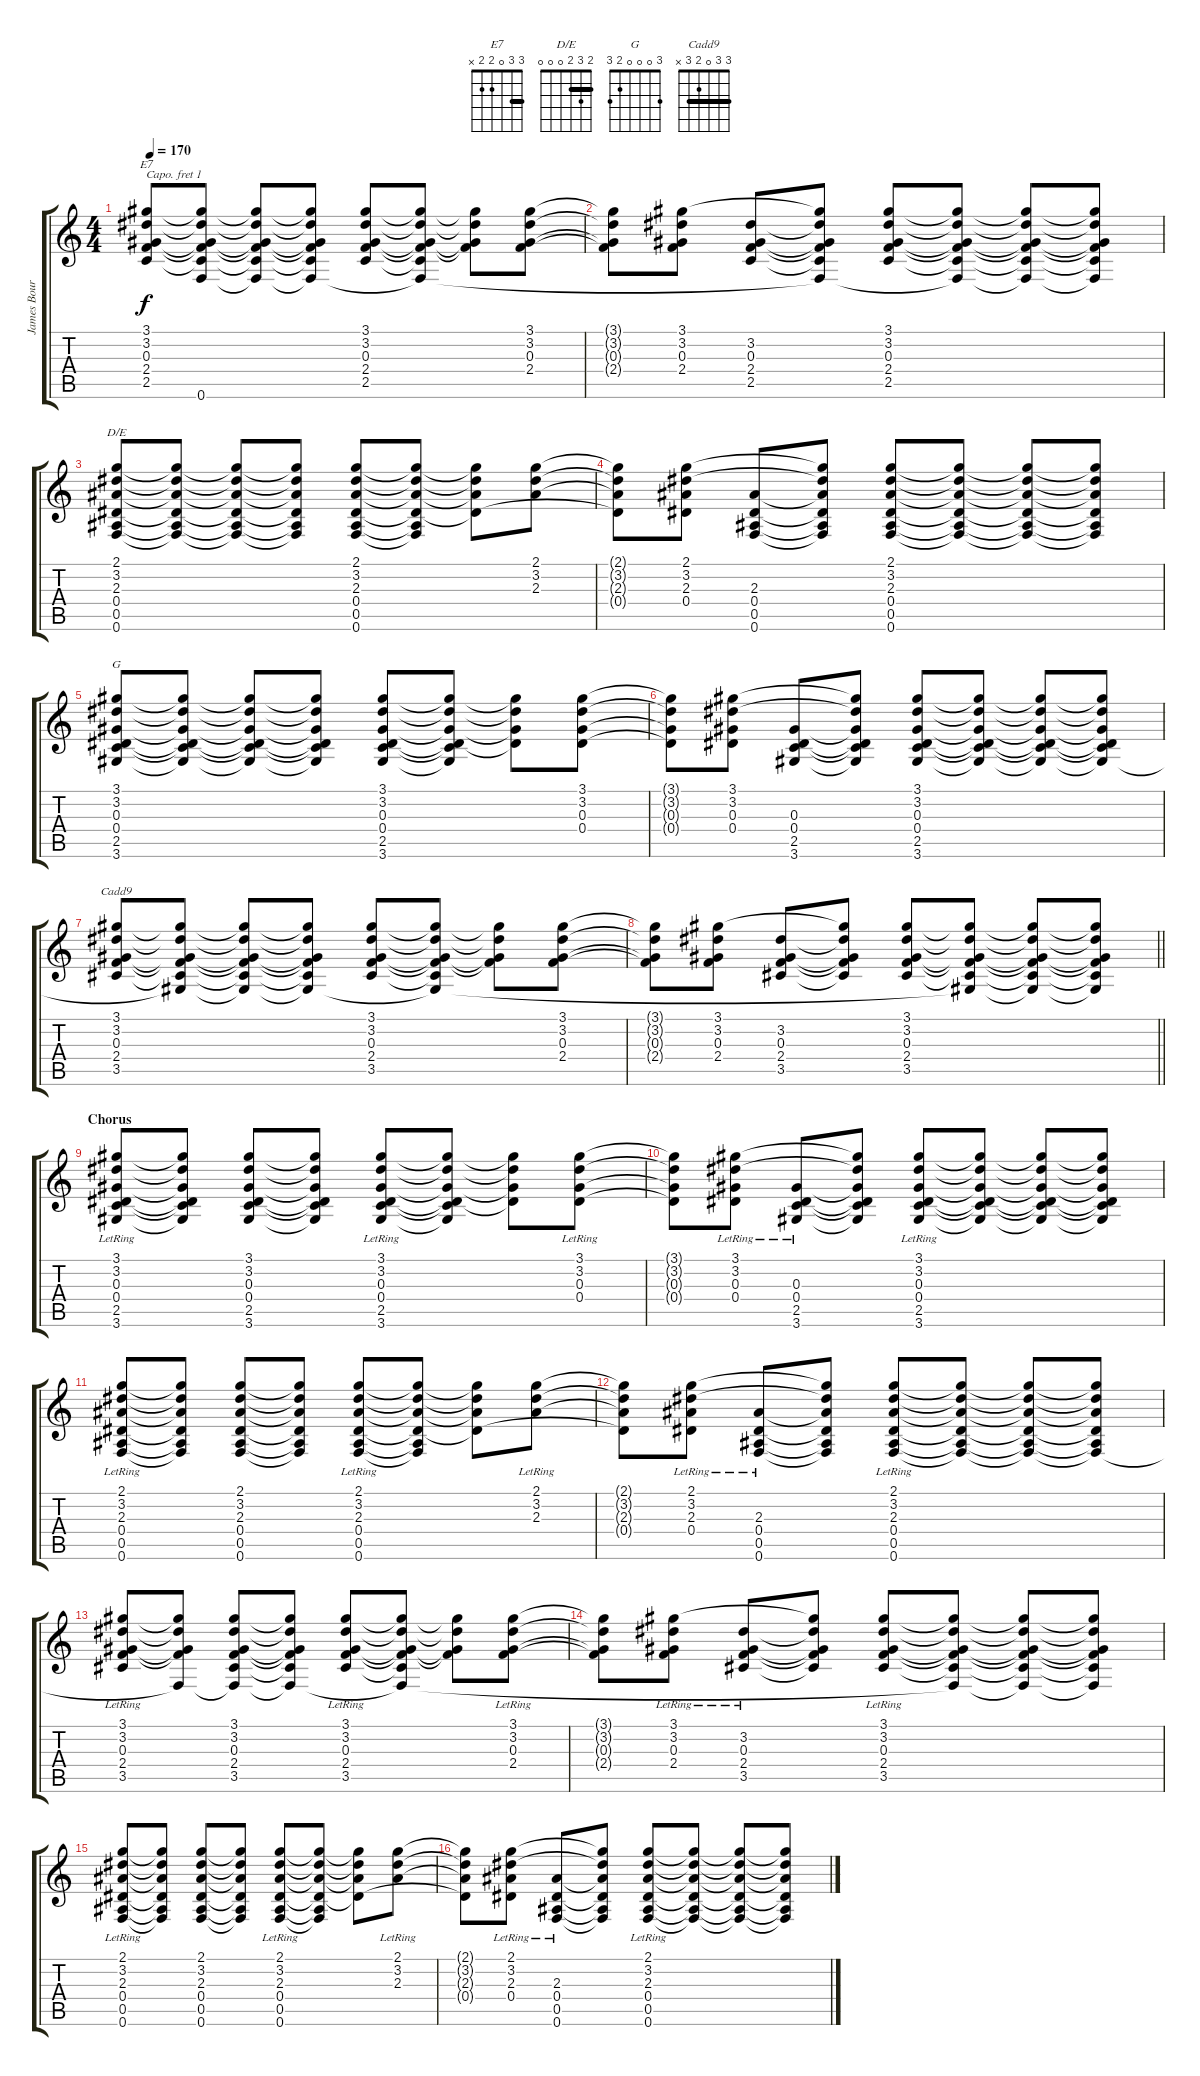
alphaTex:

\track ("James Bourne (Electric)" "James Bour") {instrument distortionguitar}
\staff {score tabs}
\capo 1
\tuning (E4 B3 G3 D3 A2 E2) {hide}
\chord ("E7" 3 3 0 2 2 x) {barre 3}
\chord ("D/E" 2 3 2 0 0 0) {barre 2}
\chord ("G" 3 0 0 0 2 3)
\chord ("Cadd9" 3 3 0 2 3 x) {barre 3}
\ts (4 4)
\tempo 170
\clef g2
\ks c
(3.1 3.2 0.3 2.4 2.5).8{ch "E7" dy f} (3.1{t} 3.2{t} 0.3{t} 2.4{t} 2.5{t} 0.6{t}).8 (3.1{t} 3.2{t} 0.3{t} 2.4{t} 2.5{t} 0.6{t}).8 (3.1{t} 3.2{t} 0.3{t} 2.4{t} 2.5{t} 0.6{t}).8 (3.1 3.2 0.3 2.4 2.5).8 (3.1{t} 3.2{t} 0.3{t} 2.4{t} 2.5{t} 0.6{t}).8 (3.1{t} 3.2{t} 0.3{t} 2.4{t}).8 (3.1 3.2 0.3 2.4).8 |
(3.1{t} 3.2{t} 0.3{t} 2.4{t}).8 (3.1 3.2 0.3 2.4).8 (3.2 0.3 2.4 2.5).8 (3.1{t} 3.2{t} 0.3{t} 2.4{t} 2.5{t} 0.6{t}).8 (3.1 3.2 0.3 2.4 2.5).8 (3.1{t} 3.2{t} 0.3{t} 2.4{t} 2.5{t} 0.6{t}).8 (3.1{t} 3.2{t} 0.3{t} 2.4{t} 2.5{t} 0.6{t}).8 (3.1{t} 3.2{t} 0.3{t} 2.4{t} 2.5{t} 0.6{t}).8 |
(2.1 3.2 2.3 0.4 0.5 0.6).8{ch "D/E"} (2.1{t} 3.2{t} 2.3{t} 0.4{t} 0.5{t} 0.6{t}).8 (2.1{t} 3.2{t} 2.3{t} 0.4{t} 0.5{t} 0.6{t}).8 (2.1{t} 3.2{t} 2.3{t} 0.4{t} 0.5{t} 0.6{t}).8 (2.1 3.2 2.3 0.4 0.5 0.6).8 (2.1{t} 3.2{t} 2.3{t} 0.4{t} 0.5{t} 0.6{t}).8 (2.1{t} 3.2{t} 2.3{t} 0.4{t}).8 (2.1 3.2 2.3).8 |
(2.1{t} 3.2{t} 2.3{t} 0.4{t}).8 (2.1 3.2 2.3 0.4).8 (2.3 0.4 0.5 0.6).8 (2.1{t} 3.2{t} 2.3{t} 0.4{t} 0.5{t} 0.6{t}).8 (2.1 3.2 2.3 0.4 0.5 0.6).8 (2.1{t} 3.2{t} 2.3{t} 0.4{t} 0.5{t} 0.6{t}).8 (2.1{t} 3.2{t} 2.3{t} 0.4{t} 0.5{t} 0.6{t}).8 (2.1{t} 3.2{t} 2.3{t} 0.4{t} 0.5{t} 0.6{t}).8 |
(3.1 3.2 0.3 0.4 2.5 3.6).8{ch "G"} (3.1{t} 3.2{t} 0.3{t} 0.4{t} 2.5{t} 3.6{t}).8 (3.1{t} 3.2{t} 0.3{t} 0.4{t} 2.5{t} 3.6{t}).8 (3.1{t} 3.2{t} 0.3{t} 0.4{t} 2.5{t} 3.6{t}).8 (3.1 3.2 0.3 0.4 2.5 3.6).8 (3.1{t} 3.2{t} 0.3{t} 0.4{t} 2.5{t} 3.6{t}).8 (3.1{t} 3.2{t} 0.3{t} 0.4{t}).8 (3.1 3.2 0.3 0.4).8 |
(3.1{t} 3.2{t} 0.3{t} 0.4{t}).8 (3.1 3.2 0.3 0.4).8 (0.3 0.4 2.5 3.6).8 (3.1{t} 3.2{t} 0.3{t} 0.4{t} 2.5{t} 3.6{t}).8 (3.1 3.2 0.3 0.4 2.5 3.6).8 (3.1{t} 3.2{t} 0.3{t} 0.4{t} 2.5{t} 3.6{t}).8 (3.1{t} 3.2{t} 0.3{t} 0.4{t} 2.5{t} 3.6{t}).8 (3.1{t} 3.2{t} 0.3{t} 0.4{t} 2.5{t} 3.6{t}).8 |
(3.1 3.2 0.3 2.4 3.5).8{ch "Cadd9"} (3.1{t} 3.2{t} 0.3{t} 2.4{t} 3.5{t} 3.6{t}).8 (3.1{t} 3.2{t} 0.3{t} 2.4{t} 3.5{t} 3.6{t}).8 (3.1{t} 3.2{t} 0.3{t} 2.4{t} 3.5{t} 3.6{t}).8 (3.1 3.2 0.3 2.4 3.5).8 (3.1{t} 3.2{t} 0.3{t} 2.4{t} 3.5{t} 3.6{t}).8 (3.1{t} 3.2{t} 0.3{t} 2.4{t}).8 (3.1 3.2 0.3 2.4).8 |
\barLineRight lightlight
(3.1{t} 3.2{t} 0.3{t} 2.4{t}).8 (3.1 3.2 0.3 2.4).8 (3.2 0.3 2.4 3.5).8 (3.1{t} 3.2{t} 0.3{t} 2.4{t} 3.5{t}).8 (3.1 3.2 0.3 2.4 3.5).8 (3.1{t} 3.2{t} 0.3{t} 2.4{t} 3.5{t} 3.6{t}).8 (3.1{t} 3.2{t} 0.3{t} 2.4{t} 3.5{t} 3.6{t}).8 (3.1{t} 3.2{t} 0.3{t} 2.4{t} 3.5{t} 3.6{t}).8 |
\section ("" "Chorus")
(3.1{lr} 3.2{lr} 0.3{lr} 0.4{lr} 2.5{lr} 3.6{lr}).8 (3.1{t} 3.2{t} 0.3{t} 0.4{t} 2.5{t} 3.6{t}).8 (3.1 3.2 0.3 0.4 2.5 3.6).8 (3.1{t} 3.2{t} 0.3{t} 0.4{t} 2.5{t} 3.6{t}).8 (3.1{lr} 3.2{lr} 0.3{lr} 0.4{lr} 2.5{lr} 3.6{lr}).8 (3.1{t} 3.2{t} 0.3{t} 0.4{t} 2.5{t} 3.6{t}).8 (3.1{t} 3.2{t} 0.3{t} 0.4{t}).8 (3.1{lr} 3.2{lr} 0.3{lr} 0.4{lr}).8 |
(3.1{t} 3.2{t} 0.3{t} 0.4{t}).8 (3.1{lr} 3.2{lr} 0.3{lr} 0.4{lr}).8 (0.3{lr} 0.4{lr} 2.5{lr} 3.6{lr}).8 (3.1{t} 3.2{t} 0.3{t} 0.4{t} 2.5{t} 3.6{t}).8 (3.1{lr} 3.2{lr} 0.3{lr} 0.4{lr} 2.5{lr} 3.6{lr}).8 (3.1{t} 3.2{t} 0.3{t} 0.4{t} 2.5{t} 3.6{t}).8 (3.1{t} 3.2{t} 0.3{t} 0.4{t} 2.5{t} 3.6{t}).8 (3.1{t} 3.2{t} 0.3{t} 0.4{t} 2.5{t} 3.6{t}).8 |
(2.1{lr} 3.2{lr} 2.3{lr} 0.4{lr} 0.5{lr} 0.6{lr}).8 (2.1{t} 3.2{t} 2.3{t} 0.4{t} 0.5{t} 0.6{t}).8 (2.1 3.2 2.3 0.4 0.5 0.6).8 (2.1{t} 3.2{t} 2.3{t} 0.4{t} 0.5{t} 0.6{t}).8 (2.1{lr} 3.2{lr} 2.3{lr} 0.4{lr} 0.5{lr} 0.6{lr}).8 (2.1{t} 3.2{t} 2.3{t} 0.4{t} 0.5{t} 0.6{t}).8 (2.1{t} 3.2{t} 2.3{t} 0.4{t}).8 (2.1{lr} 3.2{lr} 2.3{lr}).8 |
(2.1{t} 3.2{t} 2.3{t} 0.4{t}).8 (2.1{lr} 3.2{lr} 2.3{lr} 0.4{lr}).8 (2.3{lr} 0.4{lr} 0.5{lr} 0.6{lr}).8 (2.1{t} 3.2{t} 2.3{t} 0.4{t} 0.5{t} 0.6{t}).8 (2.1{lr} 3.2{lr} 2.3{lr} 0.4{lr} 0.5{lr} 0.6{lr}).8 (2.1{t} 3.2{t} 2.3{t} 0.4{t} 0.5{t} 0.6{t}).8 (2.1{t} 3.2{t} 2.3{t} 0.4{t} 0.5{t} 0.6{t}).8 (2.1{t} 3.2{t} 2.3{t} 0.4{t} 0.5{t} 0.6{t}).8 |
(3.1{lr} 3.2{lr} 0.3{lr} 2.4{lr} 3.5{lr}).8 (3.1{t} 3.2{t} 0.3{t} 2.4{t} 0.6{t}).8 (3.1 3.2 0.3 2.4 3.5 0.6{t}).8 (3.1{t} 3.2{t} 0.3{t} 2.4{t} 3.5{t} 0.6{t}).8 (3.1{lr} 3.2{lr} 0.3{lr} 2.4{lr} 3.5{lr}).8 (3.1{t} 3.2{t} 0.3{t} 2.4{t} 3.5{t} 0.6{t}).8 (3.1{t} 3.2{t} 0.3{t} 2.4{t}).8 (3.1{lr} 3.2{lr} 0.3{lr} 2.4{lr}).8 |
(3.1{t} 3.2{t} 0.3{t} 2.4{t}).8 (3.1{lr} 3.2{lr} 0.3{lr} 2.4{lr}).8 (3.2{lr} 0.3{lr} 2.4{lr} 3.5{lr}).8 (3.1{t} 3.2{t} 0.3{t} 2.4{t} 3.5{t}).8 (3.1{lr} 3.2{lr} 0.3{lr} 2.4{lr} 3.5{lr}).8 (3.1{t} 3.2{t} 0.3{t} 2.4{t} 3.5{t} 0.6{t}).8 (3.1{t} 3.2{t} 0.3{t} 2.4{t} 3.5{t} 0.6{t}).8 (3.1{t} 3.2{t} 0.3{t} 2.4{t} 3.5{t} 0.6{t}).8 |
(2.1{lr} 3.2{lr} 2.3{lr} 0.4{lr} 0.5{lr} 0.6{lr}).8 (2.1{t} 3.2{t} 2.3{t} 0.4{t} 0.5{t} 0.6{t}).8 (2.1 3.2 2.3 0.4 0.5 0.6).8 (2.1{t} 3.2{t} 2.3{t} 0.4{t} 0.5{t} 0.6{t}).8 (2.1{lr} 3.2{lr} 2.3{lr} 0.4{lr} 0.5{lr} 0.6{lr}).8 (2.1{t} 3.2{t} 2.3{t} 0.4{t} 0.5{t} 0.6{t}).8 (2.1{t} 3.2{t} 2.3{t} 0.4{t}).8 (2.1{lr} 3.2{lr} 2.3{lr}).8 |
(2.1{t} 3.2{t} 2.3{t} 0.4{t}).8 (2.1{lr} 3.2{lr} 2.3{lr} 0.4{lr}).8 (2.3{lr} 0.4{lr} 0.5{lr} 0.6{lr}).8 (2.1{t} 3.2{t} 2.3{t} 0.4{t} 0.5{t} 0.6{t}).8 (2.1{lr} 3.2{lr} 2.3{lr} 0.4{lr} 0.5{lr} 0.6{lr}).8 (2.1{t} 3.2{t} 2.3{t} 0.4{t} 0.5{t} 0.6{t}).8 (2.1{t} 3.2{t} 2.3{t} 0.4{t} 0.5{t} 0.6{t}).8 (2.1{t} 3.2{t} 2.3{t} 0.4{t} 0.5{t} 0.6{t}).8
